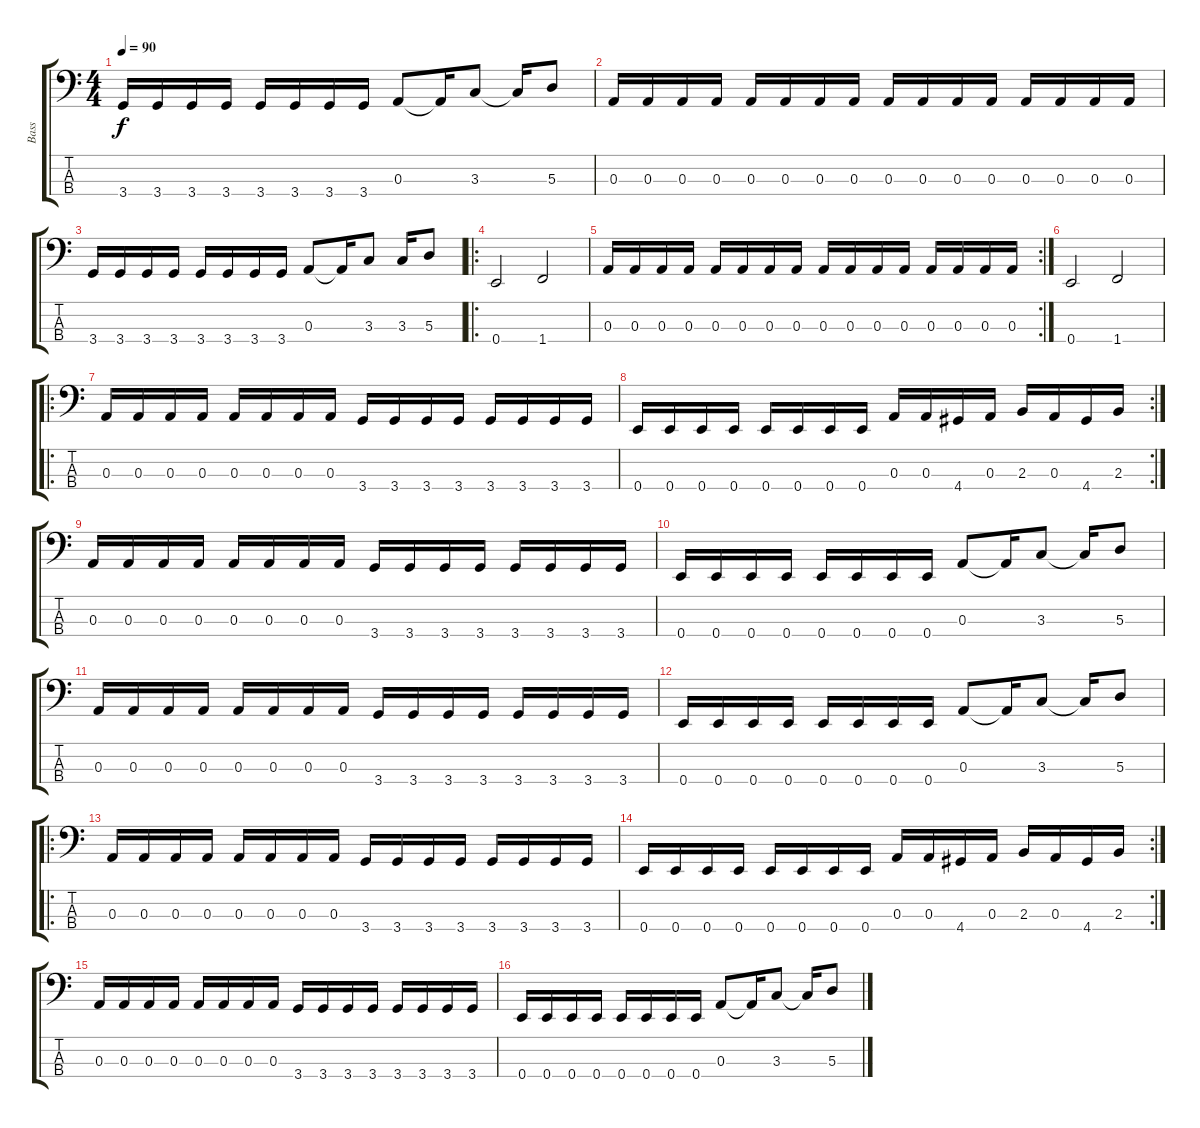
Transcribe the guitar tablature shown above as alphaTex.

\track ("Bass" "Bass") {instrument electricbasspick}
\staff {score tabs}
\tuning (G2 D2 A1 E1) {hide}
\ts (4 4)
\tempo 90
\clef f4
\ks c
3.4.16{dy f} 3.4.16 3.4.16 3.4.16 3.4.16 3.4.16 3.4.16 3.4.16 0.3.8 0.3{t}.16 3.3.8 3.3{t}.16 5.3.8 |
0.3.16 0.3.16 0.3.16 0.3.16 0.3.16 0.3.16 0.3.16 0.3.16 0.3.16 0.3.16 0.3.16 0.3.16 0.3.16 0.3.16 0.3.16 0.3.16 |
3.4.16 3.4.16 3.4.16 3.4.16 3.4.16 3.4.16 3.4.16 3.4.16 0.3.8 0.3{t}.16 3.3.8 3.3.16 5.3.8 |
\ro
0.4.2 1.4.2 |
\rc 2
0.3.16 0.3.16 0.3.16 0.3.16 0.3.16 0.3.16 0.3.16 0.3.16 0.3.16 0.3.16 0.3.16 0.3.16 0.3.16 0.3.16 0.3.16 0.3.16 |
0.4.2 1.4.2 |
\ro
0.3.16 0.3.16 0.3.16 0.3.16 0.3.16 0.3.16 0.3.16 0.3.16 3.4.16 3.4.16 3.4.16 3.4.16 3.4.16 3.4.16 3.4.16 3.4.16 |
\rc 2
0.4.16 0.4.16 0.4.16 0.4.16 0.4.16 0.4.16 0.4.16 0.4.16 0.3.16 0.3.16 4.4.16 0.3.16 2.3.16 0.3.16 4.4.16 2.3.16 |
0.3.16 0.3.16 0.3.16 0.3.16 0.3.16 0.3.16 0.3.16 0.3.16 3.4.16 3.4.16 3.4.16 3.4.16 3.4.16 3.4.16 3.4.16 3.4.16 |
0.4.16 0.4.16 0.4.16 0.4.16 0.4.16 0.4.16 0.4.16 0.4.16 0.3.8 0.3{t}.16 3.3.8 3.3{t}.16 5.3.8 |
0.3.16 0.3.16 0.3.16 0.3.16 0.3.16 0.3.16 0.3.16 0.3.16 3.4.16 3.4.16 3.4.16 3.4.16 3.4.16 3.4.16 3.4.16 3.4.16 |
0.4.16 0.4.16 0.4.16 0.4.16 0.4.16 0.4.16 0.4.16 0.4.16 0.3.8 0.3{t}.16 3.3.8 3.3{t}.16 5.3.8 |
\ro
0.3.16 0.3.16 0.3.16 0.3.16 0.3.16 0.3.16 0.3.16 0.3.16 3.4.16 3.4.16 3.4.16 3.4.16 3.4.16 3.4.16 3.4.16 3.4.16 |
\rc 2
0.4.16 0.4.16 0.4.16 0.4.16 0.4.16 0.4.16 0.4.16 0.4.16 0.3.16 0.3.16 4.4.16 0.3.16 2.3.16 0.3.16 4.4.16 2.3.16 |
0.3.16 0.3.16 0.3.16 0.3.16 0.3.16 0.3.16 0.3.16 0.3.16 3.4.16 3.4.16 3.4.16 3.4.16 3.4.16 3.4.16 3.4.16 3.4.16 |
0.4.16 0.4.16 0.4.16 0.4.16 0.4.16 0.4.16 0.4.16 0.4.16 0.3.8 0.3{t}.16 3.3.8 3.3{t}.16 5.3.8
